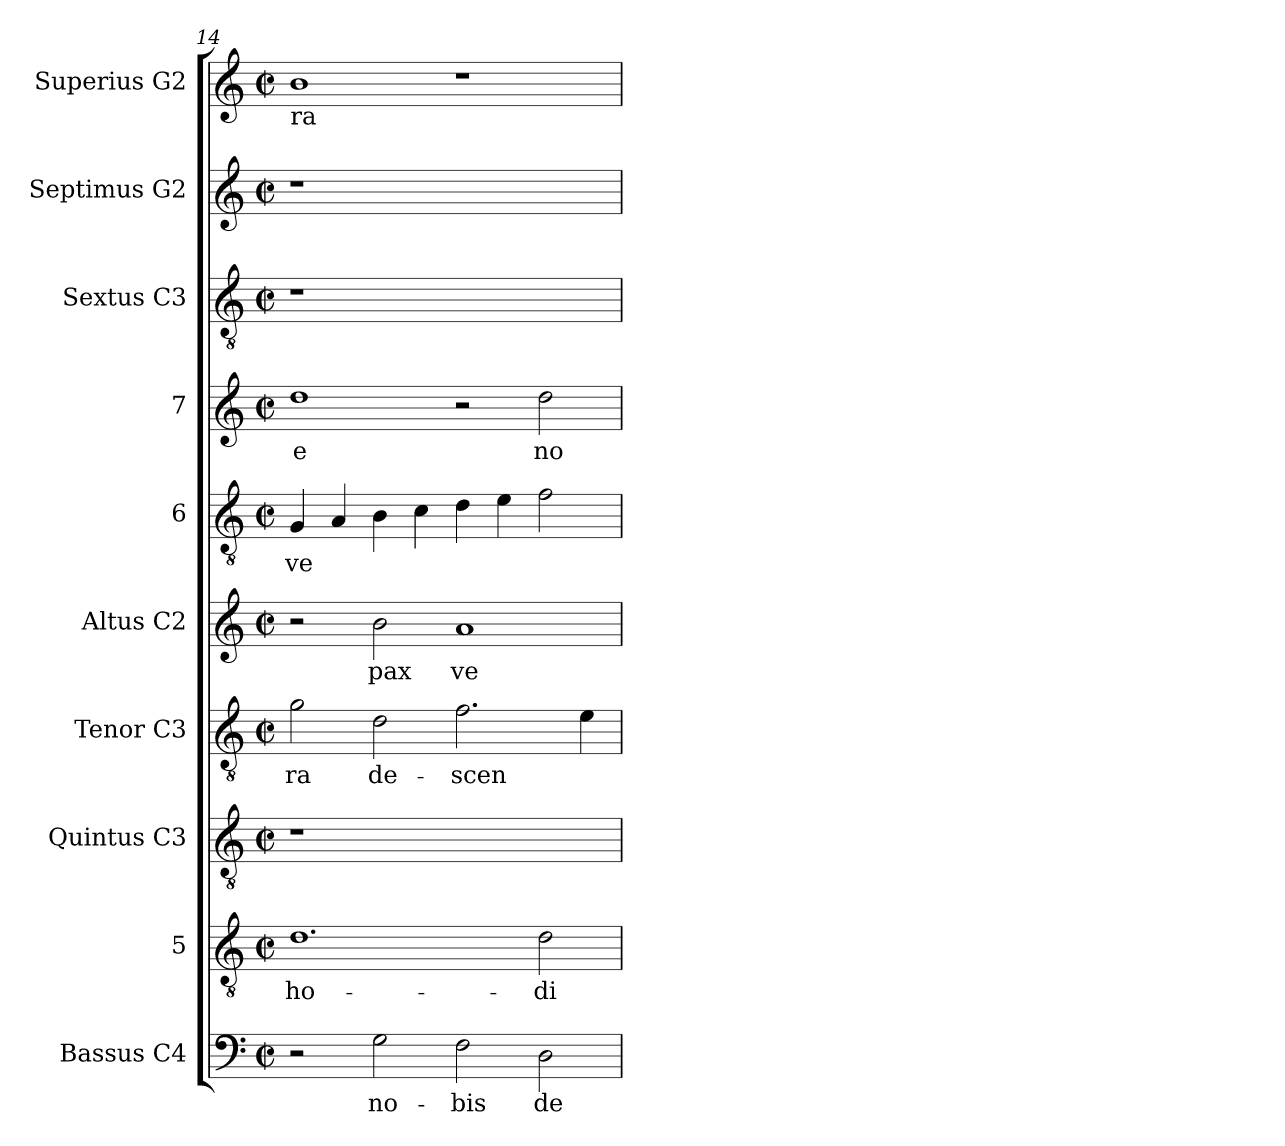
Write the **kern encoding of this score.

**kern	**text	**kern	**text	**kern	**kern	**text	**kern	**text	**kern	**text	**kern	**text	**kern	**kern	**kern	**text
*part10	*part10	*part9	*part9	*part8	*part7	*part7	*part6	*part6	*part5	*part5	*part4	*part4	*part3	*part2	*part1	*part1
*staff10	*staff10	*staff9	*staff9	*staff8	*staff7	*staff7	*staff6	*staff6	*staff5	*staff5	*staff4	*staff4	*staff3	*staff2	*staff1	*staff1
*I"Bassus  C4	*	*I"5	*	*I"Quintus  C3	*I"Tenor  C3	*	*I"Altus  C2	*	*I"6	*	*I"7	*	*I"Sextus  C3	*I"Septimus  G2	*I"Superius  G2	*
*I'B	*	*	*	*	*I'T	*	*I'A	*	*	*	*	*	*	*	*I'S	*
*clefF4	*	*clefGv2	*	*clefGv2	*clefGv2	*	*clefG2	*	*clefGv2	*	*clefG2	*	*clefGv2	*clefG2	*clefG2	*
*k[]	*	*k[]	*	*k[]	*k[]	*	*k[]	*	*k[]	*	*k[]	*	*k[]	*k[]	*k[]	*
*C:	*	*C:	*	*C:	*C:	*	*C:	*	*C:	*	*C:	*	*C:	*C:	*C:	*
*M2/2	*	*M2/2	*	*M2/2	*M2/2	*	*M2/2	*	*M2/2	*	*M2/2	*	*M2/2	*M2/2	*M2/2	*
*met(c|)	*	*met(c|)	*	*met(c|)	*met(c|)	*	*met(c|)	*	*met(c|)	*	*met(c|)	*	*met(c|)	*met(c|)	*met(c|)	*
=14	=14	=14	=14	=14	=14	=14	=14	=14	=14	=14	=14	=14	=14	=14	=14	=14
!	!	!	!	!	!	!	!	!	!	!	!	!	!	!	!LO:TX:b:t=ra	!
!	!	!	!LO:LY:b:cj	!	!	!LO:LY:b:cj	!	!	!	!LO:LY:b:rj	!	!LO:LY:b:cj	!	!	!	!LO:LY:b:cj
2r	.	1.d	ho-	1r	2g\	-ra	2r	.	4G/	ve-	1dd	-e	1r	1r	1b	--
!	!	!	!	!	!	!	!	!	!	!LO:LY:b:rj	!	!	!	!	!	!
.	.	.	.	.	.	.	.	.	4A/	--	.	.	.	.	.	.
!	!LO:LY:b:cj	!	!	!	!	!LO:LY:b:cj	!	!LO:LY:b:cj	!	!LO:LY:b:rj	!	!	!	!	!	!
2G\	no-	.	.	.	2d\	de-	2b\	pax	4B\	--	.	.	.	.	.	.
!	!	!	!	!	!	!	!	!	!	!LO:LY:b:rj	!	!	!	!	!	!
.	.	.	.	.	.	.	.	.	4c\	--	.	.	.	.	.	.
!	!LO:LY:b:cj	!	!	!	!	!LO:LY:b:cj	!	!LO:LY:b:cj	!	!LO:LY:b:rj	!	!	!	!	!	!
2F\	-bis	.	.	1ryy	2.f\	-scen-	1a	ve-	4d\	--	2r	.	1ryy	1ryy	1r	.
!	!	!	!	!	!	!	!	!	!	!LO:LY:b:rj	!	!	!	!	!	!
.	.	.	.	.	.	.	.	.	4e\	--	.	.	.	.	.	.
!	!LO:LY:b:cj	!	!LO:LY:b:cj	!	!	!	!	!	!	!LO:LY:b:rj	!	!LO:LY:b:cj	!	!	!	!
2D\	de	2d\	-di-	.	.	.	.	.	2f\	--	2dd\	no-	.	.	.	.
!	!	!	!	!	!	!LO:LY:b:cj	!	!	!	!	!	!	!	!	!	!
.	.	.	.	.	4e\	--	.	.	.	.	.	.	.	.	.	.
=	=	=	=	=	=	=	=	=	=	=	=	=	=	=	=	=
*-	*-	*-	*-	*-	*-	*-	*-	*-	*-	*-	*-	*-	*-	*-	*-	*-
